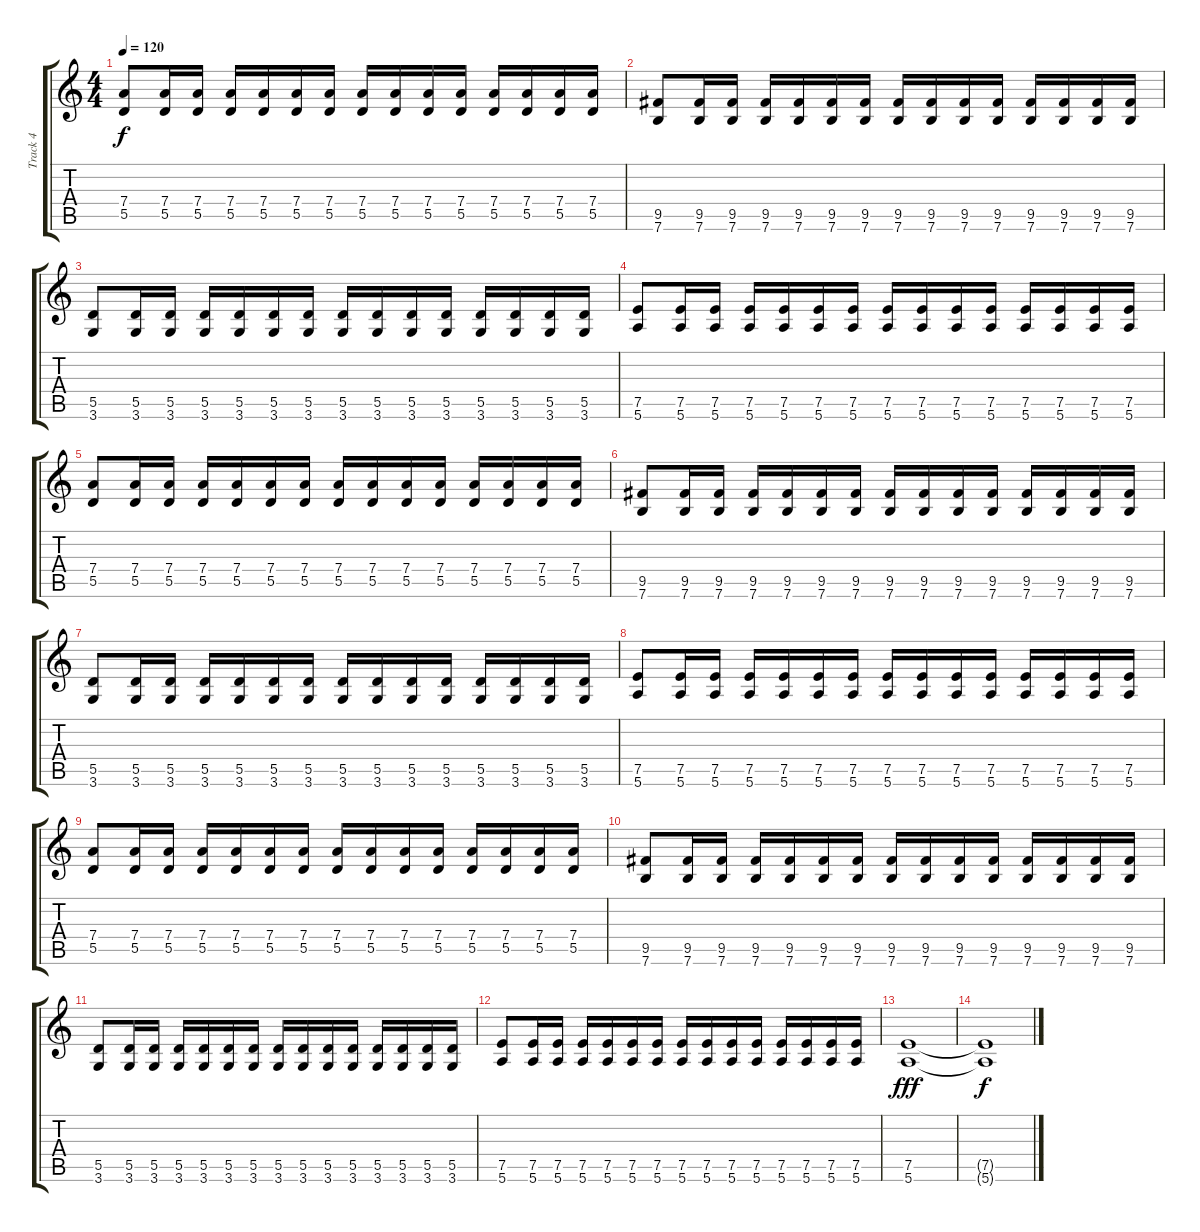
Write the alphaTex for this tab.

\track ("Track 4" "Track 4") {instrument overdrivenguitar}
\staff {score tabs}
\tuning (E4 B3 G3 D3 A2 E2) {hide}
\ts (4 4)
\tempo 120
\clef g2
\ks c
(7.4 5.5).8{dy f} (7.4 5.5).16 (7.4 5.5).16 (7.4 5.5).16 (7.4 5.5).16 (7.4 5.5).16 (7.4 5.5).16 (7.4 5.5).16 (7.4 5.5).16 (7.4 5.5).16 (7.4 5.5).16 (7.4 5.5).16 (7.4 5.5).16 (7.4 5.5).16 (7.4 5.5).16 |
(9.5 7.6).8 (9.5 7.6).16 (9.5 7.6).16 (9.5 7.6).16 (9.5 7.6).16 (9.5 7.6).16 (9.5 7.6).16 (9.5 7.6).16 (9.5 7.6).16 (9.5 7.6).16 (9.5 7.6).16 (9.5 7.6).16 (9.5 7.6).16 (9.5 7.6).16 (9.5 7.6).16 |
(5.5 3.6).8 (5.5 3.6).16 (5.5 3.6).16 (5.5 3.6).16 (5.5 3.6).16 (5.5 3.6).16 (5.5 3.6).16 (5.5 3.6).16 (5.5 3.6).16 (5.5 3.6).16 (5.5 3.6).16 (5.5 3.6).16 (5.5 3.6).16 (5.5 3.6).16 (5.5 3.6).16 |
(7.5 5.6).8 (7.5 5.6).16 (7.5 5.6).16 (7.5 5.6).16 (7.5 5.6).16 (7.5 5.6).16 (7.5 5.6).16 (7.5 5.6).16 (7.5 5.6).16 (7.5 5.6).16 (7.5 5.6).16 (7.5 5.6).16 (7.5 5.6).16 (7.5 5.6).16 (7.5 5.6).16 |
(7.4 5.5).8 (7.4 5.5).16 (7.4 5.5).16 (7.4 5.5).16 (7.4 5.5).16 (7.4 5.5).16 (7.4 5.5).16 (7.4 5.5).16 (7.4 5.5).16 (7.4 5.5).16 (7.4 5.5).16 (7.4 5.5).16 (7.4 5.5).16 (7.4 5.5).16 (7.4 5.5).16 |
(9.5 7.6).8 (9.5 7.6).16 (9.5 7.6).16 (9.5 7.6).16 (9.5 7.6).16 (9.5 7.6).16 (9.5 7.6).16 (9.5 7.6).16 (9.5 7.6).16 (9.5 7.6).16 (9.5 7.6).16 (9.5 7.6).16 (9.5 7.6).16 (9.5 7.6).16 (9.5 7.6).16 |
(5.5 3.6).8 (5.5 3.6).16 (5.5 3.6).16 (5.5 3.6).16 (5.5 3.6).16 (5.5 3.6).16 (5.5 3.6).16 (5.5 3.6).16 (5.5 3.6).16 (5.5 3.6).16 (5.5 3.6).16 (5.5 3.6).16 (5.5 3.6).16 (5.5 3.6).16 (5.5 3.6).16 |
(7.5 5.6).8 (7.5 5.6).16 (7.5 5.6).16 (7.5 5.6).16 (7.5 5.6).16 (7.5 5.6).16 (7.5 5.6).16 (7.5 5.6).16 (7.5 5.6).16 (7.5 5.6).16 (7.5 5.6).16 (7.5 5.6).16 (7.5 5.6).16 (7.5 5.6).16 (7.5 5.6).16 |
(7.4 5.5).8 (7.4 5.5).16 (7.4 5.5).16 (7.4 5.5).16 (7.4 5.5).16 (7.4 5.5).16 (7.4 5.5).16 (7.4 5.5).16 (7.4 5.5).16 (7.4 5.5).16 (7.4 5.5).16 (7.4 5.5).16 (7.4 5.5).16 (7.4 5.5).16 (7.4 5.5).16 |
(9.5 7.6).8 (9.5 7.6).16 (9.5 7.6).16 (9.5 7.6).16 (9.5 7.6).16 (9.5 7.6).16 (9.5 7.6).16 (9.5 7.6).16 (9.5 7.6).16 (9.5 7.6).16 (9.5 7.6).16 (9.5 7.6).16 (9.5 7.6).16 (9.5 7.6).16 (9.5 7.6).16 |
(5.5 3.6).8 (5.5 3.6).16 (5.5 3.6).16 (5.5 3.6).16 (5.5 3.6).16 (5.5 3.6).16 (5.5 3.6).16 (5.5 3.6).16 (5.5 3.6).16 (5.5 3.6).16 (5.5 3.6).16 (5.5 3.6).16 (5.5 3.6).16 (5.5 3.6).16 (5.5 3.6).16 |
(7.5 5.6).8 (7.5 5.6).16 (7.5 5.6).16 (7.5 5.6).16 (7.5 5.6).16 (7.5 5.6).16 (7.5 5.6).16 (7.5 5.6).16 (7.5 5.6).16 (7.5 5.6).16 (7.5 5.6).16 (7.5 5.6).16 (7.5 5.6).16 (7.5 5.6).16 (7.5 5.6).16 |
(7.5 5.6).1{dy fff} |
(7.5{t} 5.6{t}).1{dy f}
